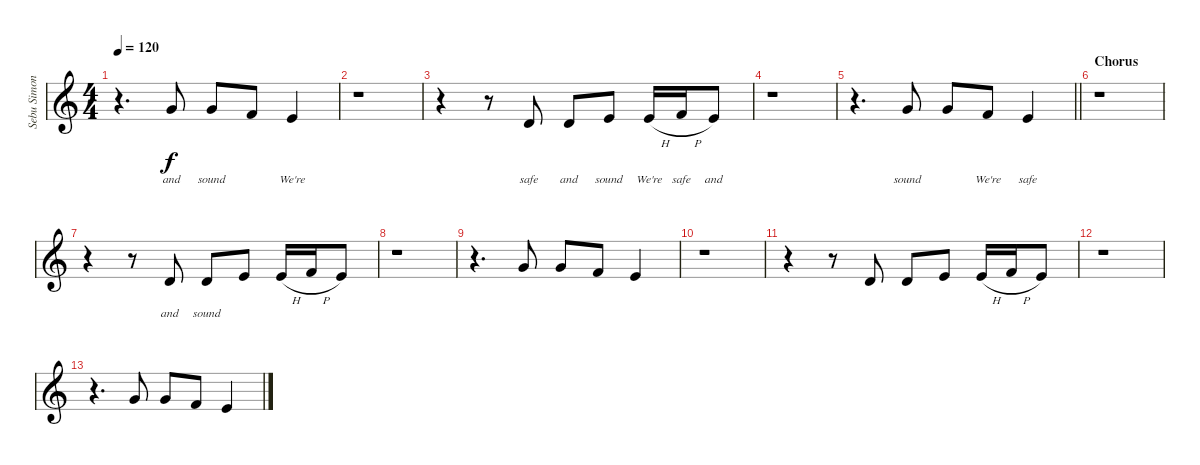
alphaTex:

\track ("Sebu Simonian's vocals" "Sebu Simon") {instrument altosax}
\staff {score}
\tuning (E4 B3 G3 D3 A2 E2) {hide}
\ts (4 4)
\tempo 120
\clef g2
\ks c
r.4{d dy f} 3.1.8{lyrics (0 "and") lyrics (1 "") lyrics (2 "") lyrics (3 "") lyrics (4 "")} 3.1.8{lyrics (0 "sound") lyrics (1 "") lyrics (2 "") lyrics (3 "") lyrics (4 "")} 1.1.8{lyrics (0 "") lyrics (1 "") lyrics (2 "") lyrics (3 "") lyrics (4 "")} 0.1.4{lyrics (0 "We're") lyrics (1 "") lyrics (2 "") lyrics (3 "") lyrics (4 "")} |
r.1 |
r.4 r.8 3.2.8{lyrics (0 "safe") lyrics (1 "") lyrics (2 "") lyrics (3 "") lyrics (4 "")} 3.2.8{lyrics (0 "and") lyrics (1 "") lyrics (2 "") lyrics (3 "") lyrics (4 "")} 0.1.8{lyrics (0 "sound") lyrics (1 "") lyrics (2 "") lyrics (3 "") lyrics (4 "")} 0.1{h}.16{lyrics (0 "We're") lyrics (1 "") lyrics (2 "") lyrics (3 "") lyrics (4 "")} 1.1{h}.16{lyrics (0 "safe") lyrics (1 "") lyrics (2 "") lyrics (3 "") lyrics (4 "")} 0.1.8{lyrics (0 "and") lyrics (1 "") lyrics (2 "") lyrics (3 "") lyrics (4 "")} |
r.1 |
\barLineRight lightlight
r.4{d} 3.1.8{lyrics (0 "sound") lyrics (1 "") lyrics (2 "") lyrics (3 "") lyrics (4 "")} 3.1.8{lyrics (0 "") lyrics (1 "") lyrics (2 "") lyrics (3 "") lyrics (4 "")} 1.1.8{lyrics (0 "We're") lyrics (1 "") lyrics (2 "") lyrics (3 "") lyrics (4 "")} 0.1.4{lyrics (0 "safe") lyrics (1 "") lyrics (2 "") lyrics (3 "") lyrics (4 "")} |
\section ("" "Chorus")
r.1 |
r.4 r.8 3.2.8{lyrics (0 "and") lyrics (1 "") lyrics (2 "") lyrics (3 "") lyrics (4 "")} 3.2.8{lyrics (0 "sound") lyrics (1 "") lyrics (2 "") lyrics (3 "") lyrics (4 "")} 0.1.8 0.1{h}.16 1.1{h}.16 0.1.8 |
r.1 |
r.4{d} 3.1.8 3.1.8 1.1.8 0.1.4 |
r.1 |
r.4 r.8 3.2.8 3.2.8 0.1.8 0.1{h}.16 1.1{h}.16 0.1.8 |
r.1 |
r.4{d} 3.1.8 3.1.8 1.1.8 0.1.4
